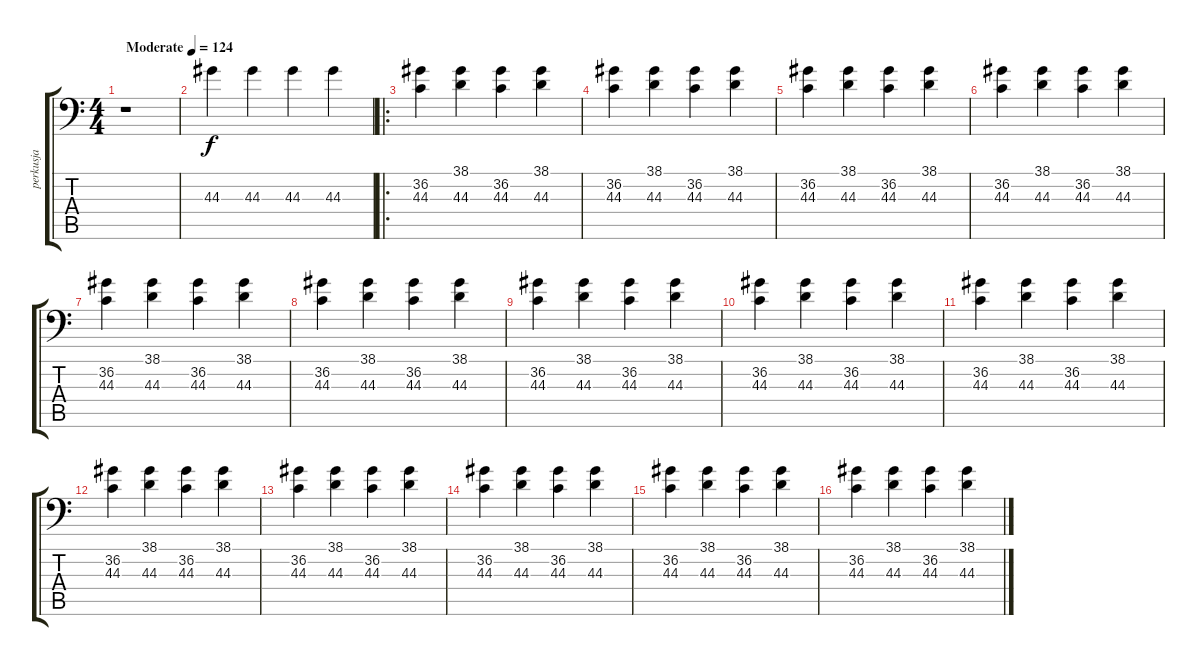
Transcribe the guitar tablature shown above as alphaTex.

\track ("perkusja" "perkusja") {instrument acousticgrandpiano}
\staff {score tabs}
\tuning (C-1 C-1 C-1 C-1 C-1 C-1) {hide}
\ts (4 4)
\tempo (124 "Moderate")
\clef f4
\ks c
r.1{dy f instrument acousticgrandpiano} |
44.3.4 44.3.4 44.3.4 44.3.4 |
\ro
(36.2 44.3).4 (38.1 44.3).4 (36.2 44.3).4 (38.1 44.3).4 |
(36.2 44.3).4 (38.1 44.3).4 (36.2 44.3).4 (38.1 44.3).4 |
(36.2 44.3).4 (38.1 44.3).4 (36.2 44.3).4 (38.1 44.3).4 |
(36.2 44.3).4 (38.1 44.3).4 (36.2 44.3).4 (38.1 44.3).4 |
(36.2 44.3).4 (38.1 44.3).4 (36.2 44.3).4 (38.1 44.3).4 |
(36.2 44.3).4 (38.1 44.3).4 (36.2 44.3).4 (38.1 44.3).4 |
(36.2 44.3).4 (38.1 44.3).4 (36.2 44.3).4 (38.1 44.3).4 |
(36.2 44.3).4 (38.1 44.3).4 (36.2 44.3).4 (38.1 44.3).4 |
(36.2 44.3).4 (38.1 44.3).4 (36.2 44.3).4 (38.1 44.3).4 |
(36.2 44.3).4 (38.1 44.3).4 (36.2 44.3).4 (38.1 44.3).4 |
(36.2 44.3).4 (38.1 44.3).4 (36.2 44.3).4 (38.1 44.3).4 |
(36.2 44.3).4 (38.1 44.3).4 (36.2 44.3).4 (38.1 44.3).4 |
(36.2 44.3).4 (38.1 44.3).4 (36.2 44.3).4 (38.1 44.3).4 |
(36.2 44.3).4 (38.1 44.3).4 (36.2 44.3).4 (38.1 44.3).4
